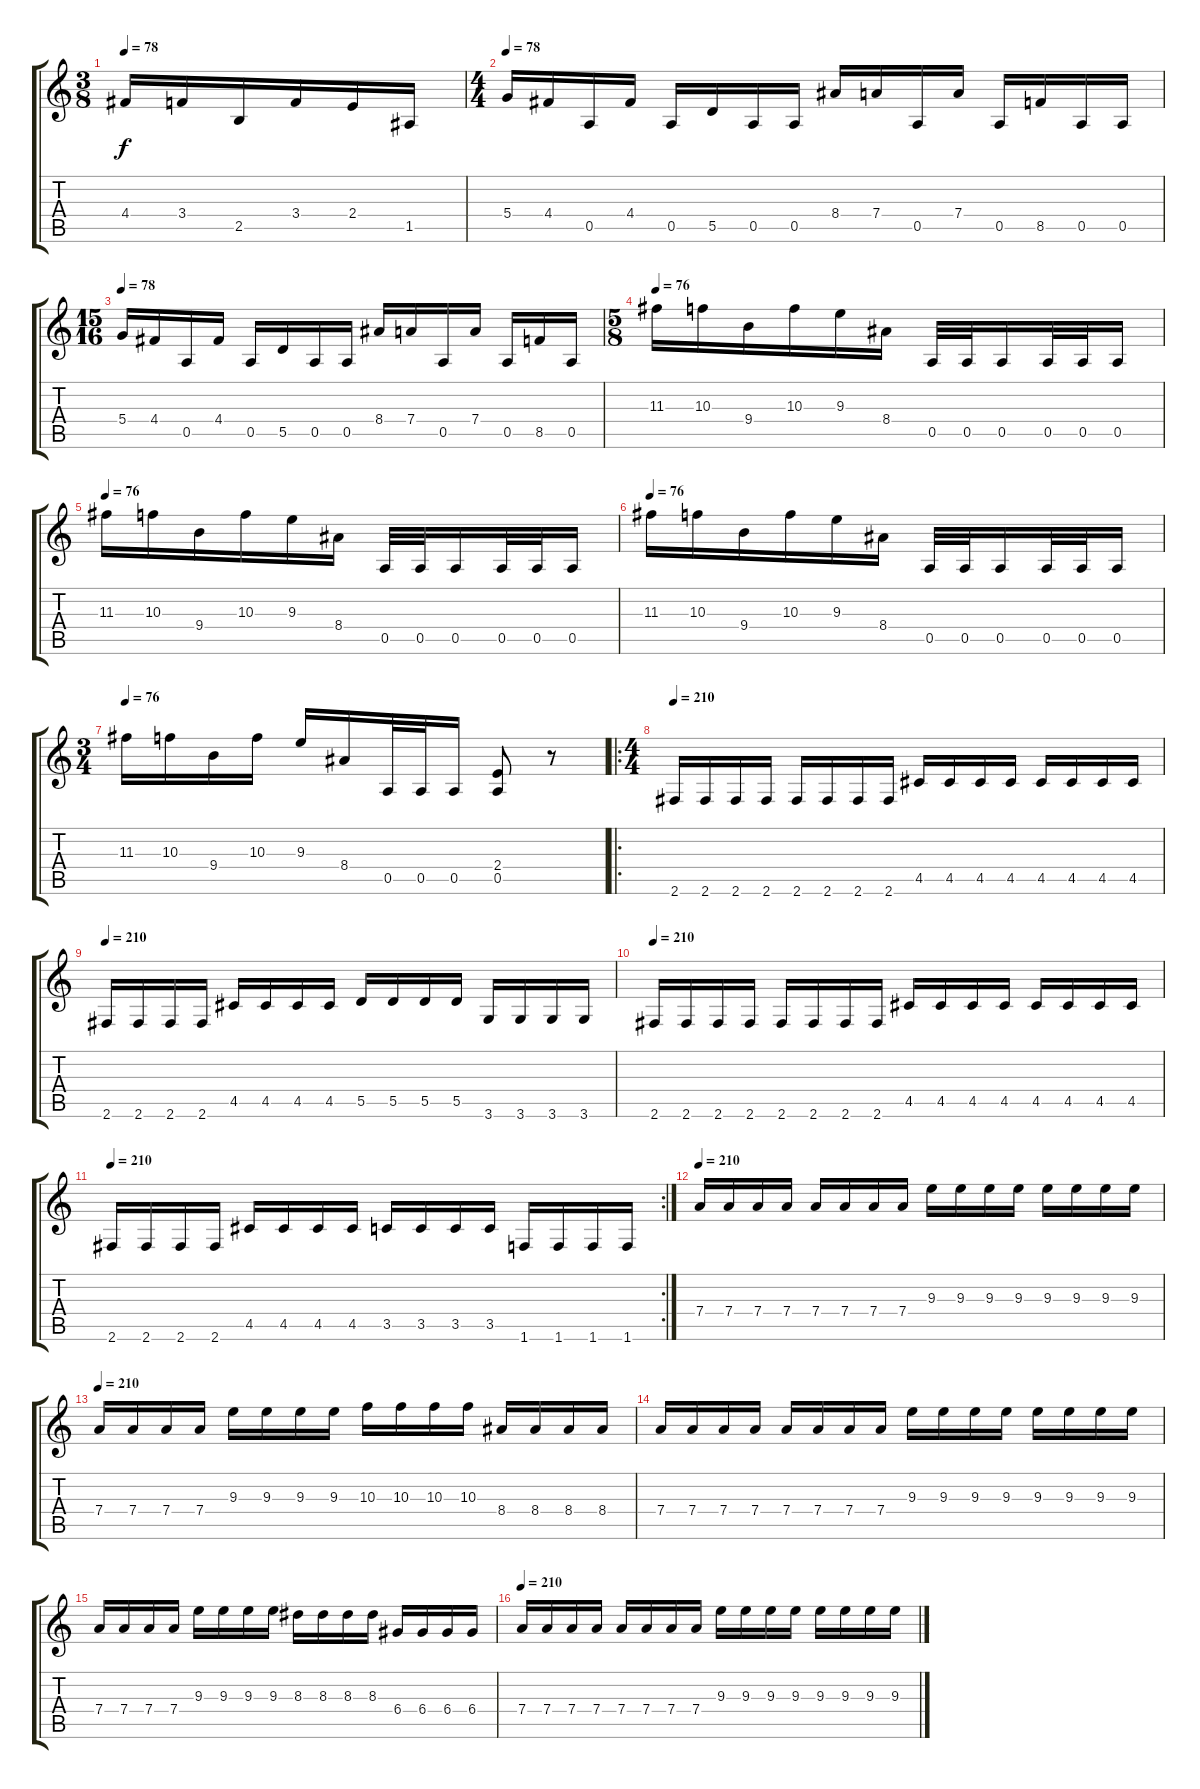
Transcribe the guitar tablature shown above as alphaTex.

\track "" {instrument overdrivenguitar}
\staff {score tabs}
\tuning (E4 B3 G3 D3 A2 E2) {hide}
\ts (3 8)
\tempo 78
\clef g2
\ks c
4.4.16{dy f} 3.4.16 2.5.16 3.4.16 2.4.16 1.5.16 |
\ts (4 4)
\tempo 78
5.4.16 4.4.16 0.5.16 4.4.16 0.5.16 5.5.16 0.5.16 0.5.16 8.4.16 7.4.16 0.5.16 7.4.16 0.5.16 8.5.16 0.5.16 0.5.16 |
\ts (15 16)
\tempo 78
5.4.16 4.4.16 0.5.16 4.4.16 0.5.16 5.5.16 0.5.16 0.5.16 8.4.16 7.4.16 0.5.16 7.4.16 0.5.16 8.5.16 0.5.16 |
\ts (5 8)
\tempo 76
11.3.16 10.3.16 9.4.16 10.3.16 9.3.16 8.4.16 0.5.32 0.5.32 0.5.16 0.5.32 0.5.32 0.5.16 |
\tempo 76
11.3.16 10.3.16 9.4.16 10.3.16 9.3.16 8.4.16 0.5.32 0.5.32 0.5.16 0.5.32 0.5.32 0.5.16 |
\tempo 76
11.3.16 10.3.16 9.4.16 10.3.16 9.3.16 8.4.16 0.5.32 0.5.32 0.5.16 0.5.32 0.5.32 0.5.16 |
\ts (3 4)
\tempo 76
11.3.16 10.3.16 9.4.16 10.3.16 9.3.16 8.4.16 0.5.32 0.5.32 0.5.16 (2.4 0.5).8 r.8 |
\ro
\ts (4 4)
\tempo 210
2.6.16 2.6.16 2.6.16 2.6.16 2.6.16 2.6.16 2.6.16 2.6.16 4.5.16 4.5.16 4.5.16 4.5.16 4.5.16 4.5.16 4.5.16 4.5.16 |
\tempo 210
2.6.16 2.6.16 2.6.16 2.6.16 4.5.16 4.5.16 4.5.16 4.5.16 5.5.16 5.5.16 5.5.16 5.5.16 3.6.16 3.6.16 3.6.16 3.6.16 |
\tempo 210
2.6.16 2.6.16 2.6.16 2.6.16 2.6.16 2.6.16 2.6.16 2.6.16 4.5.16 4.5.16 4.5.16 4.5.16 4.5.16 4.5.16 4.5.16 4.5.16 |
\rc 2
\tempo 210
2.6.16 2.6.16 2.6.16 2.6.16 4.5.16 4.5.16 4.5.16 4.5.16 3.5.16 3.5.16 3.5.16 3.5.16 1.6.16 1.6.16 1.6.16 1.6.16 |
\tempo 210
7.4.16 7.4.16 7.4.16 7.4.16 7.4.16 7.4.16 7.4.16 7.4.16 9.3.16 9.3.16 9.3.16 9.3.16 9.3.16 9.3.16 9.3.16 9.3.16 |
\tempo 210
7.4.16 7.4.16 7.4.16 7.4.16 9.3.16 9.3.16 9.3.16 9.3.16 10.3.16 10.3.16 10.3.16 10.3.16 8.4.16 8.4.16 8.4.16 8.4.16 |
7.4.16 7.4.16 7.4.16 7.4.16 7.4.16 7.4.16 7.4.16 7.4.16 9.3.16 9.3.16 9.3.16 9.3.16 9.3.16 9.3.16 9.3.16 9.3.16 |
7.4.16 7.4.16 7.4.16 7.4.16 9.3.16 9.3.16 9.3.16 9.3.16 8.3.16 8.3.16 8.3.16 8.3.16 6.4.16 6.4.16 6.4.16 6.4.16 |
\tempo 210
7.4.16 7.4.16 7.4.16 7.4.16 7.4.16 7.4.16 7.4.16 7.4.16 9.3.16 9.3.16 9.3.16 9.3.16 9.3.16 9.3.16 9.3.16 9.3.16
